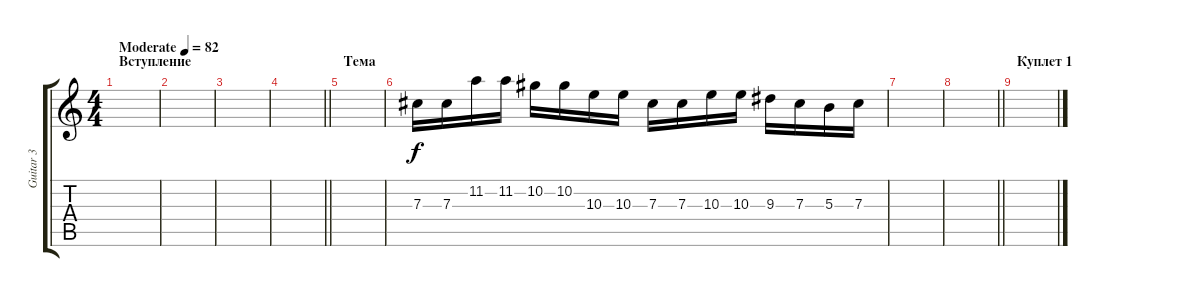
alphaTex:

\track ("Guitar 3" "Guitar 3") {instrument distortionguitar}
\staff {score tabs}
\tuning (Eb4 Bb3 Gb3 Db3 Ab2 Db2) {hide}
\ts (4 4)
\section ("" "Вступление")
\tempo (82 "Moderate")
\clef g2
\ks c
|
|
|
\barLineRight lightlight
|
\section ("" "Тема")
|
7.3.16 7.3.16 11.2.16 11.2.16 10.2.16 10.2.16 10.3.16 10.3.16 7.3.16 7.3.16 10.3.16 10.3.16 9.3.16 7.3.16 5.3.16 7.3.16 |
|
\barLineRight lightlight
|
\section ("" "Куплет 1")
